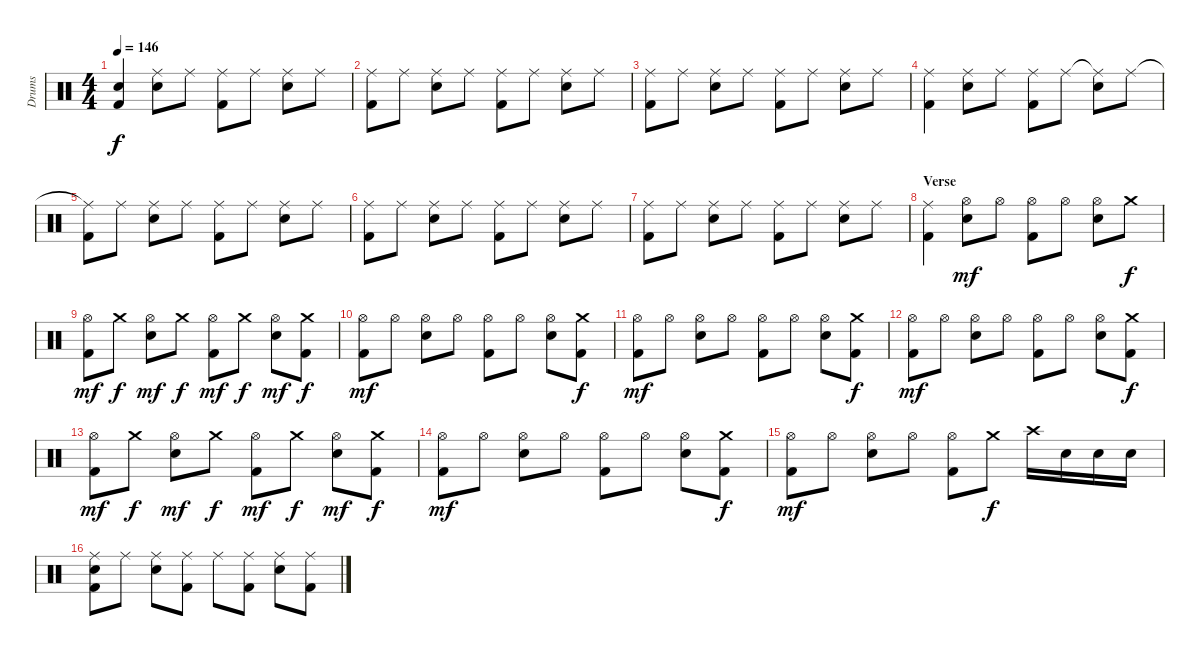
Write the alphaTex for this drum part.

\track ("Drums" "Drums") {instrument percussion}
\staff {score}
\articulation defaults
\ts (4 4)
\tempo 146
\clef neutral
\ks c
("Snare (hit)"{t} "Kick (hit) 2").4{dy f} ("Ride (middle)" "Electric Snare (hit)").8 "Ride (middle)".8 ("Ride (middle)" "Kick (hit) 2").8 "Ride (middle)".8 ("Ride (middle)" "Electric Snare (hit)").8 "Ride (middle)".8 |
("Ride (middle)" "Kick (hit) 2").8 "Ride (middle)".8 ("Ride (middle)" "Electric Snare (hit)").8 "Ride (middle)".8 ("Ride (middle)" "Kick (hit) 2").8 "Ride (middle)".8 ("Ride (middle)" "Electric Snare (hit)").8 "Ride (middle)".8 |
("Ride (middle)" "Kick (hit) 2").8 "Ride (middle)".8 ("Ride (middle)" "Electric Snare (hit)").8 "Ride (middle)".8 ("Ride (middle)" "Kick (hit) 2").8 "Ride (middle)".8 ("Ride (middle)" "Electric Snare (hit)").8 "Ride (middle)".8 |
("Ride (middle)" "Kick (hit) 2").4 ("Ride (middle)" "Electric Snare (hit)").8 "Ride (middle)".8 ("Ride (middle)" "Kick (hit) 2").8 "Ride (middle)".8 ("Ride (middle)"{t} "Electric Snare (hit)").8 "Ride (middle)".8 |
("Ride (middle)"{t} "Kick (hit) 2").8 "Ride (middle)".8 ("Ride (middle)" "Electric Snare (hit)").8 "Ride (middle)".8 ("Ride (middle)" "Kick (hit) 2").8 "Ride (middle)".8 ("Ride (middle)" "Electric Snare (hit)").8 "Ride (middle)".8 |
("Ride (middle)" "Kick (hit) 2").8 "Ride (middle)".8 ("Ride (middle)" "Electric Snare (hit)").8 "Ride (middle)".8 ("Ride (middle)" "Kick (hit) 2").8 "Ride (middle)".8 ("Ride (middle)" "Electric Snare (hit)").8 "Ride (middle)".8 |
("Ride (middle)" "Kick (hit) 2").8 "Ride (middle)".8 ("Ride (middle)" "Electric Snare (hit)").8 "Ride (middle)".8 ("Ride (middle)" "Kick (hit) 2").8 "Ride (middle)".8 ("Ride (middle)" "Electric Snare (hit)").8 "Ride (middle)".8 |
\section ("" "Verse")
("Ride (middle)" "Kick (hit) 2").4 ("Hi-Hat (open)" "Electric Snare (hit)").8{dy mf} "Hi-Hat (open)".8 ("Hi-Hat (open)" "Kick (hit) 2").8 "Hi-Hat (open)".8 ("Hi-Hat (open)" "Electric Snare (hit)").8 "Crash medium (hit)".8{dy f} |
("Hi-Hat (open)" "Kick (hit) 2").8{dy mf} "Crash medium (hit)".8{dy f} ("Hi-Hat (open)" "Electric Snare (hit)").8{dy mf} "Crash medium (hit)".8{dy f} ("Hi-Hat (open)" "Kick (hit) 2").8{dy mf} "Crash medium (hit)".8{dy f} ("Hi-Hat (open)" "Electric Snare (hit)").8{dy mf} ("Crash medium (hit)" "Kick (hit) 2").8{dy f} |
("Hi-Hat (open)" "Kick (hit) 2").8{dy mf} "Hi-Hat (open)".8 ("Hi-Hat (open)" "Electric Snare (hit)").8 "Hi-Hat (open)".8 ("Hi-Hat (open)" "Kick (hit) 2").8 "Hi-Hat (open)".8 ("Hi-Hat (open)" "Electric Snare (hit)").8 ("Crash medium (hit)" "Kick (hit) 2").8{dy f} |
("Hi-Hat (open)" "Kick (hit) 2").8{dy mf} "Hi-Hat (open)".8 ("Hi-Hat (open)" "Electric Snare (hit)").8 "Hi-Hat (open)".8 ("Hi-Hat (open)" "Kick (hit) 2").8 "Hi-Hat (open)".8 ("Hi-Hat (open)" "Electric Snare (hit)").8 ("Crash medium (hit)" "Kick (hit) 2").8{dy f} |
("Hi-Hat (open)" "Kick (hit) 2").8{dy mf} "Hi-Hat (open)".8 ("Hi-Hat (open)" "Electric Snare (hit)").8 "Hi-Hat (open)".8 ("Hi-Hat (open)" "Kick (hit) 2").8 "Hi-Hat (open)".8 ("Hi-Hat (open)" "Electric Snare (hit)").8 ("Crash medium (hit)" "Kick (hit) 2").8{dy f} |
("Hi-Hat (open)" "Kick (hit) 2").8{dy mf} "Crash medium (hit)".8{dy f} ("Hi-Hat (open)" "Electric Snare (hit)").8{dy mf} "Crash medium (hit)".8{dy f} ("Hi-Hat (open)" "Kick (hit) 2").8{dy mf} "Crash medium (hit)".8{dy f} ("Hi-Hat (open)" "Electric Snare (hit)").8{dy mf} ("Crash medium (hit)" "Kick (hit) 2").8{dy f} |
("Hi-Hat (open)" "Kick (hit) 2").8{dy mf} "Hi-Hat (open)".8 ("Hi-Hat (open)" "Electric Snare (hit)").8 "Hi-Hat (open)".8 ("Hi-Hat (open)" "Kick (hit) 2").8 "Hi-Hat (open)".8 ("Hi-Hat (open)" "Electric Snare (hit)").8 ("Crash medium (hit)" "Kick (hit) 2").8{dy f} |
("Hi-Hat (open)" "Kick (hit) 2").8{dy mf} "Hi-Hat (open)".8 ("Hi-Hat (open)" "Electric Snare (hit)").8 "Hi-Hat (open)".8 ("Hi-Hat (open)" "Kick (hit) 2").8 "Crash medium (hit)".8{dy f} "Crash high (hit)".16 "Electric Snare (hit)".16 "Electric Snare (hit)".16 "Electric Snare (hit)".16 |
("Ride (middle)" "Electric Snare (hit)" "Kick (hit) 2").8 "Ride (middle)".8 ("Ride (middle)" "Electric Snare (hit)").8 ("Ride (middle)" "Kick (hit) 2").8 "Ride (middle)".8 ("Ride (middle)" "Kick (hit) 2").8 ("Ride (middle)" "Electric Snare (hit)").8 ("Ride (middle)" "Kick (hit) 2").8
